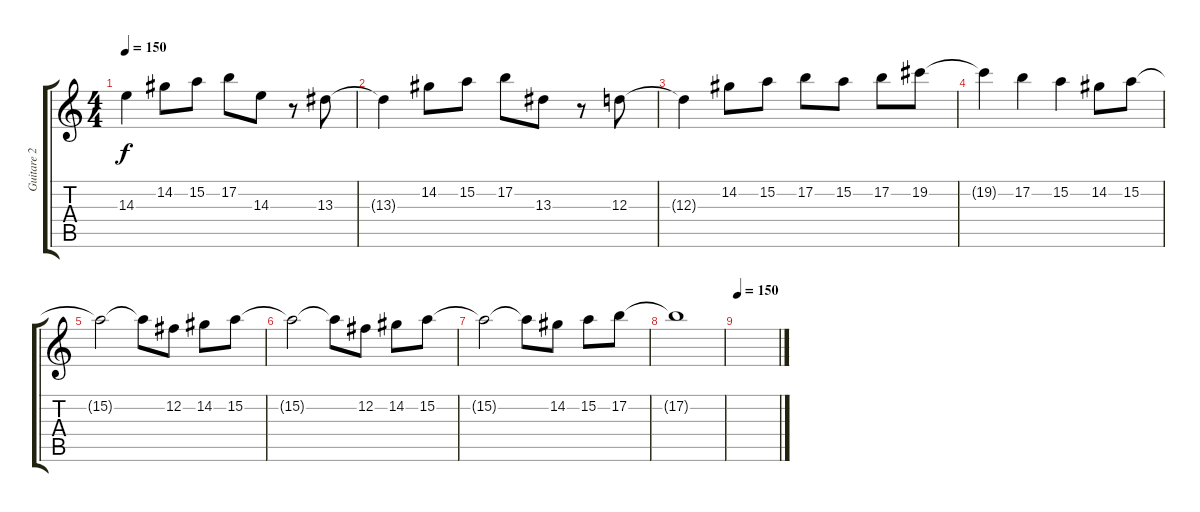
\track ("Guitare 2" "Guitare 2") {instrument distortionguitar}
\staff {score tabs}
\tuning (B3 Gb3 D3 A2 E2 B1) {hide}
\ts (4 4)
\tempo 150
\clef g2
\ks c
14.3.4{dy f} 14.2.8 15.2.8 17.2.8 14.3.8 r.8 13.3.8 |
13.3{t}.4 14.2.8 15.2.8 17.2.8 13.3.8 r.8 12.3.8 |
12.3{t}.4 14.2.8 15.2.8 17.2.8 15.2.8 17.2.8 19.2.8 |
19.2{t}.4 17.2.4 15.2.4 14.2.8 15.2.8 |
15.2{t}.2 15.2{t}.8 12.2.8 14.2.8 15.2.8 |
15.2{t}.2 15.2{t}.8 12.2.8 14.2.8 15.2.8 |
15.2{t}.2 15.2{t}.8 14.2.8 15.2.8 17.2.8 |
17.2{t}.1 |
\tempo 150
